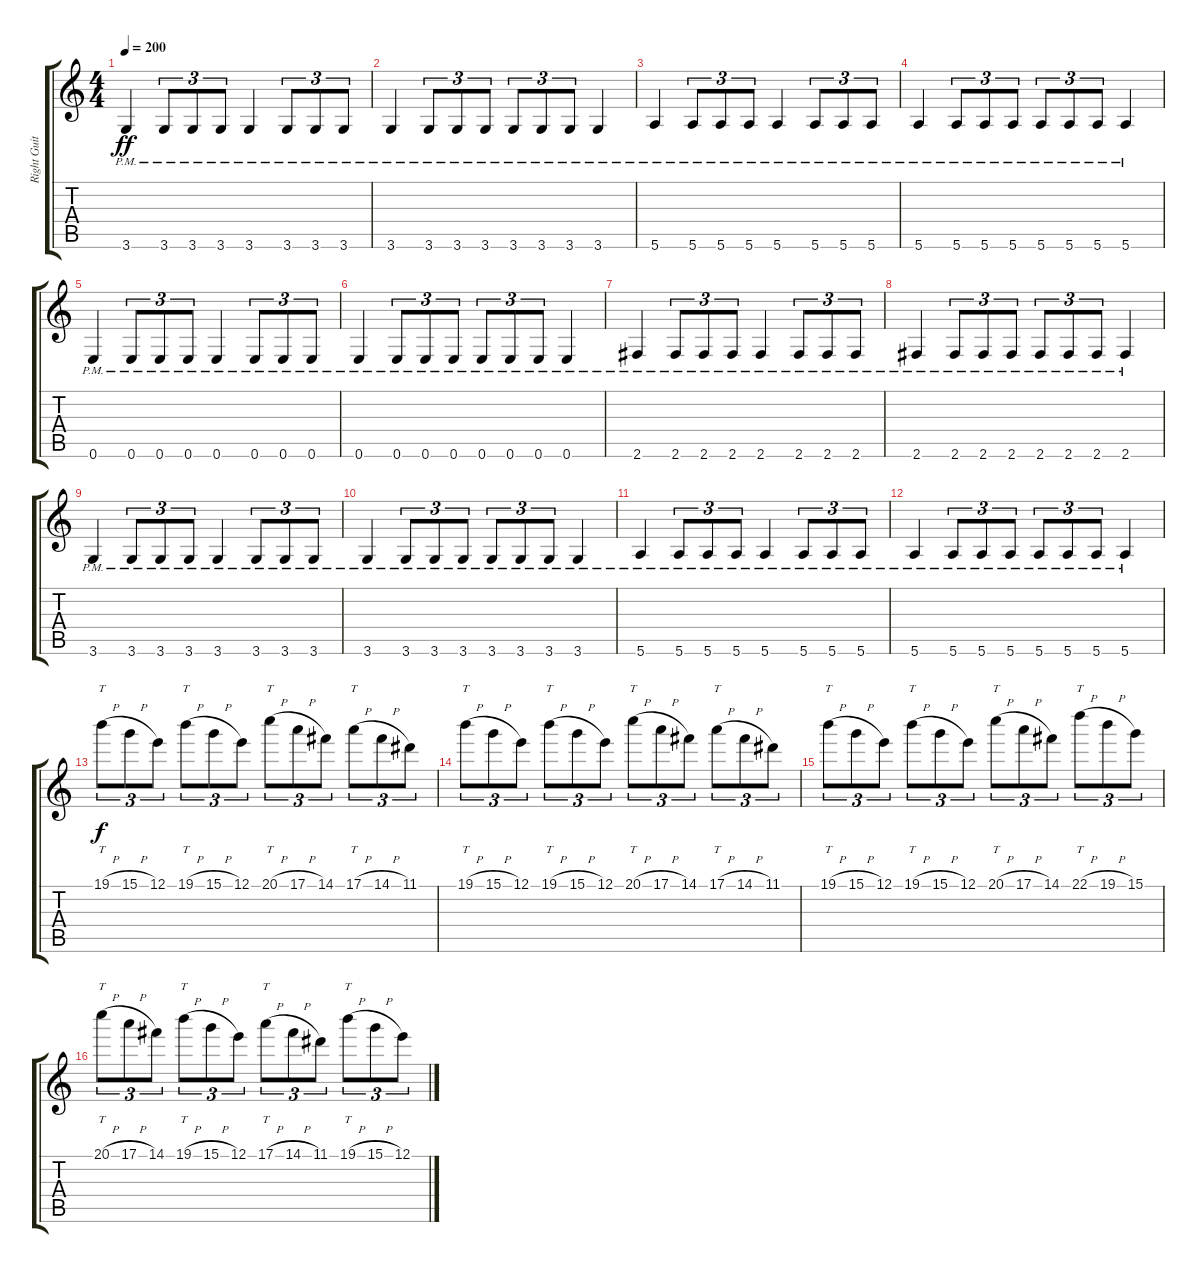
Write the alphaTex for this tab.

\track ("Right Guitar" "Right Guit") {instrument overdrivenguitar}
\staff {score tabs}
\tuning (E4 B3 G3 D3 A2 E2) {hide}
\ts (4 4)
\tempo 200
\clef g2
\ks c
3.6{pm}.4{dy ff} 3.6{pm}.8{tu (3 2)} 3.6{pm}.8{tu (3 2)} 3.6{pm}.8{tu (3 2)} 3.6{pm}.4 3.6{pm}.8{tu (3 2)} 3.6{pm}.8{tu (3 2)} 3.6{pm}.8{tu (3 2)} |
3.6{pm}.4 3.6{pm}.8{tu (3 2)} 3.6{pm}.8{tu (3 2)} 3.6{pm}.8{tu (3 2)} 3.6{pm}.8{tu (3 2)} 3.6{pm}.8{tu (3 2)} 3.6{pm}.8{tu (3 2)} 3.6{pm}.4 |
5.6{pm}.4 5.6{pm}.8{tu (3 2)} 5.6{pm}.8{tu (3 2)} 5.6{pm}.8{tu (3 2)} 5.6{pm}.4 5.6{pm}.8{tu (3 2)} 5.6{pm}.8{tu (3 2)} 5.6{pm}.8{tu (3 2)} |
5.6{pm}.4 5.6{pm}.8{tu (3 2)} 5.6{pm}.8{tu (3 2)} 5.6{pm}.8{tu (3 2)} 5.6{pm}.8{tu (3 2)} 5.6{pm}.8{tu (3 2)} 5.6{pm}.8{tu (3 2)} 5.6{pm}.4 |
0.6{pm}.4 0.6{pm}.8{tu (3 2)} 0.6{pm}.8{tu (3 2)} 0.6{pm}.8{tu (3 2)} 0.6{pm}.4 0.6{pm}.8{tu (3 2)} 0.6{pm}.8{tu (3 2)} 0.6{pm}.8{tu (3 2)} |
0.6{pm}.4 0.6{pm}.8{tu (3 2)} 0.6{pm}.8{tu (3 2)} 0.6{pm}.8{tu (3 2)} 0.6{pm}.8{tu (3 2)} 0.6{pm}.8{tu (3 2)} 0.6{pm}.8{tu (3 2)} 0.6{pm}.4 |
2.6{pm}.4 2.6{pm}.8{tu (3 2)} 2.6{pm}.8{tu (3 2)} 2.6{pm}.8{tu (3 2)} 2.6{pm}.4 2.6{pm}.8{tu (3 2)} 2.6{pm}.8{tu (3 2)} 2.6{pm}.8{tu (3 2)} |
2.6{pm}.4 2.6{pm}.8{tu (3 2)} 2.6{pm}.8{tu (3 2)} 2.6{pm}.8{tu (3 2)} 2.6{pm}.8{tu (3 2)} 2.6{pm}.8{tu (3 2)} 2.6{pm}.8{tu (3 2)} 2.6{pm}.4 |
3.6{pm}.4 3.6{pm}.8{tu (3 2)} 3.6{pm}.8{tu (3 2)} 3.6{pm}.8{tu (3 2)} 3.6{pm}.4 3.6{pm}.8{tu (3 2)} 3.6{pm}.8{tu (3 2)} 3.6{pm}.8{tu (3 2)} |
3.6{pm}.4 3.6{pm}.8{tu (3 2)} 3.6{pm}.8{tu (3 2)} 3.6{pm}.8{tu (3 2)} 3.6{pm}.8{tu (3 2)} 3.6{pm}.8{tu (3 2)} 3.6{pm}.8{tu (3 2)} 3.6{pm}.4 |
5.6{pm}.4 5.6{pm}.8{tu (3 2)} 5.6{pm}.8{tu (3 2)} 5.6{pm}.8{tu (3 2)} 5.6{pm}.4 5.6{pm}.8{tu (3 2)} 5.6{pm}.8{tu (3 2)} 5.6{pm}.8{tu (3 2)} |
5.6{pm}.4 5.6{pm}.8{tu (3 2)} 5.6{pm}.8{tu (3 2)} 5.6{pm}.8{tu (3 2)} 5.6{pm}.8{tu (3 2)} 5.6{pm}.8{tu (3 2)} 5.6{pm}.8{tu (3 2)} 5.6{pm}.4 |
19.1{h}.8{tt tu (3 2) dy f} 15.1{h}.8{tu (3 2)} 12.1.8{tu (3 2)} 19.1{h}.8{tt tu (3 2)} 15.1{h}.8{tu (3 2)} 12.1.8{tu (3 2)} 20.1{h}.8{tt tu (3 2)} 17.1{h}.8{tu (3 2)} 14.1.8{tu (3 2)} 17.1{h}.8{tt tu (3 2)} 14.1{h}.8{tu (3 2)} 11.1.8{tu (3 2)} |
19.1{h}.8{tt tu (3 2)} 15.1{h}.8{tu (3 2)} 12.1.8{tu (3 2)} 19.1{h}.8{tt tu (3 2)} 15.1{h}.8{tu (3 2)} 12.1.8{tu (3 2)} 20.1{h}.8{tt tu (3 2)} 17.1{h}.8{tu (3 2)} 14.1.8{tu (3 2)} 17.1{h}.8{tt tu (3 2)} 14.1{h}.8{tu (3 2)} 11.1.8{tu (3 2)} |
19.1{h}.8{tt tu (3 2)} 15.1{h}.8{tu (3 2)} 12.1.8{tu (3 2)} 19.1{h}.8{tt tu (3 2)} 15.1{h}.8{tu (3 2)} 12.1.8{tu (3 2)} 20.1{h}.8{tt tu (3 2)} 17.1{h}.8{tu (3 2)} 14.1.8{tu (3 2)} 22.1{h}.8{tt tu (3 2)} 19.1{h}.8{tu (3 2)} 15.1.8{tu (3 2)} |
20.1{h}.8{tt tu (3 2)} 17.1{h}.8{tu (3 2)} 14.1.8{tu (3 2)} 19.1{h}.8{tt tu (3 2)} 15.1{h}.8{tu (3 2)} 12.1.8{tu (3 2)} 17.1{h}.8{tt tu (3 2)} 14.1{h}.8{tu (3 2)} 11.1.8{tu (3 2)} 19.1{h}.8{tt tu (3 2)} 15.1{h}.8{tu (3 2)} 12.1.8{tu (3 2)}
